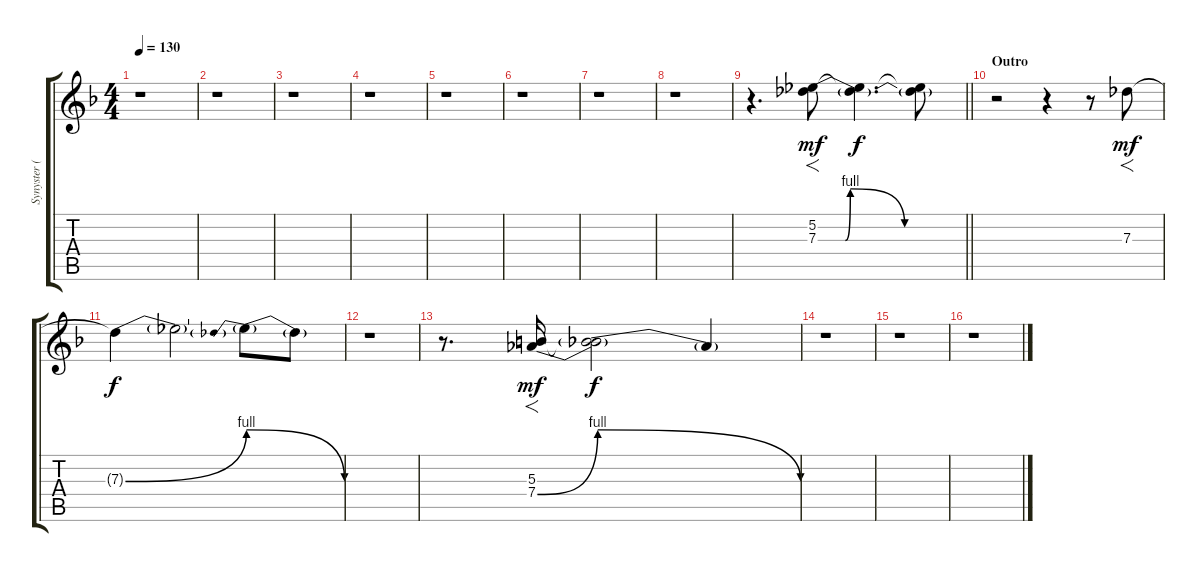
\track ("Synyster ( Phaser )" "Synyster (") {instrument electricguitarjazz}
\staff {score tabs}
\tuning (Eb4 Bb3 Gb3 Db3 Ab2 Db2) {hide}
\ts (4 4)
\tempo 130
\clef g2
\ks f
r.1{dy mf} |
r.1 |
r.1 |
r.1 |
r.1 |
r.1 |
r.1 |
r.1 |
\barLineRight lightlight
r.4{d} (5.2 7.3{be (custom 0 0 11 0 13 4 35 0 60 0)}).8{f} (5.2{t} 7.3{t}).4{d dy f} (5.2{t} 7.3{t}).8 |
\section ("" "Outro")
r.2 r.4 r.8 7.3.8{f dy mf} |
7.3{be (bend 0 0 60 4) t}.4{dy f} 7.3{t}.2 7.3{be (prebendrelease 0 4 60 0) t}.8 7.3{t}.8 |
r.1 |
r.8{d} (5.3 7.4{be (bend 0 0 60 4)}).16{f dy mf} (5.3{t} 7.4{be (release 0 4 60 0) t}).2{dy f} 7.4{t}.4 |
r.1 |
r.1 |
r.1
